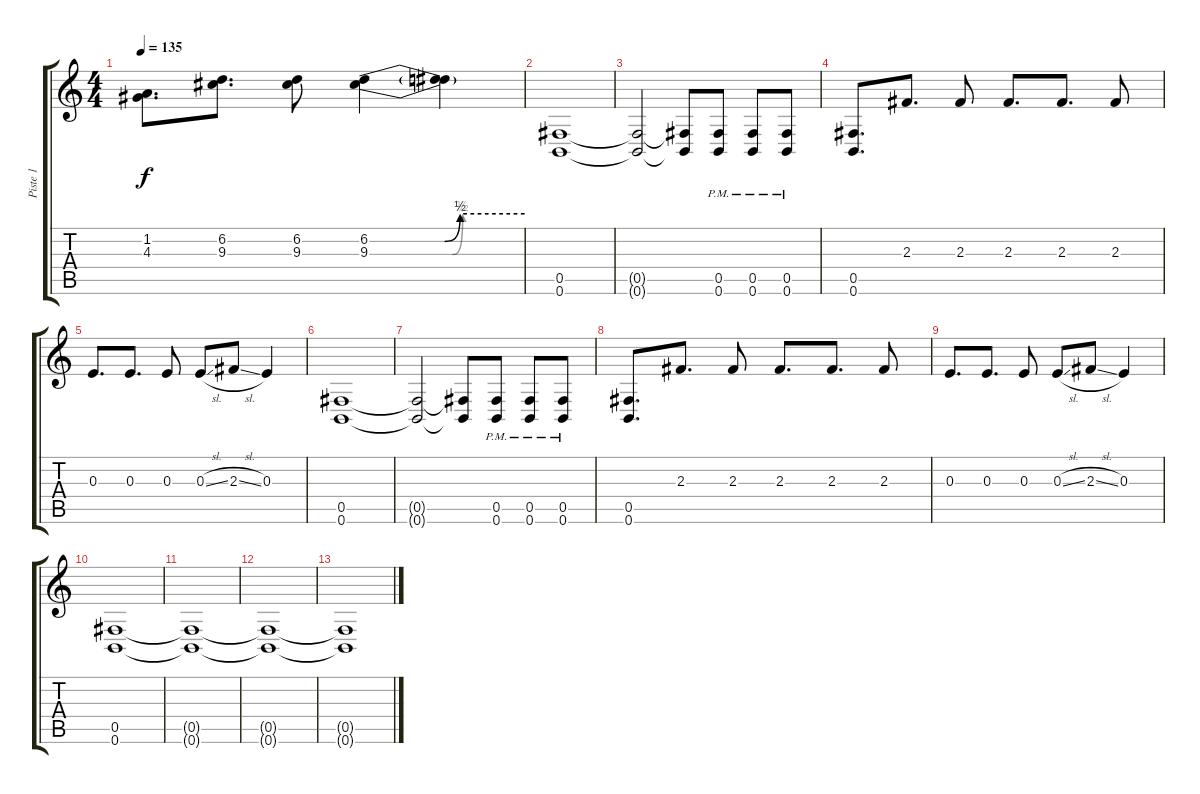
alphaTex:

\track ("Piste 1" "Piste 1") {instrument distortionguitar}
\staff {score tabs}
\tuning (Db4 Ab3 E3 B2 Gb2 B1) {hide}
\ts (4 4)
\tempo 135
\clef g2
\ks c
(1.2 4.3).8{d dy f} (6.2 9.3).8{d} (6.2 9.3).8 (6.2{be (custom 0 0 29 0 35 2 60 2)} 9.3{be (custom 0 0 32 0 36 2 60 2)}).4 (6.2{t} 9.3{t}).4 |
(0.5 0.6).1 |
(0.5{t} 0.6{t}).2 (0.5{t} 0.6{t}).8 (0.5{pm} 0.6{pm}).8 (0.5{pm} 0.6{pm}).8 (0.5{pm} 0.6{pm}).8 |
(0.5 0.6).8{d} 2.3.8{d} 2.3.8 2.3.8{d} 2.3.8{d} 2.3.8 |
0.3.8{d} 0.3.8{d} 0.3.8 0.3{sl}.8 2.3{sl}.8 0.3.4 |
(0.5 0.6).1 |
(0.5{t} 0.6{t}).2 (0.5{t} 0.6{t}).8 (0.5{pm} 0.6{pm}).8 (0.5{pm} 0.6{pm}).8 (0.5{pm} 0.6{pm}).8 |
(0.5 0.6).8{d} 2.3.8{d} 2.3.8 2.3.8{d} 2.3.8{d} 2.3.8 |
0.3.8{d} 0.3.8{d} 0.3.8 0.3{sl}.8 2.3{sl}.8 0.3.4 |
(0.5 0.6).1{volume 0} |
(0.5{t} 0.6{t}).1 |
(0.5{t} 0.6{t}).1 |
(0.5{t} 0.6{t}).1
